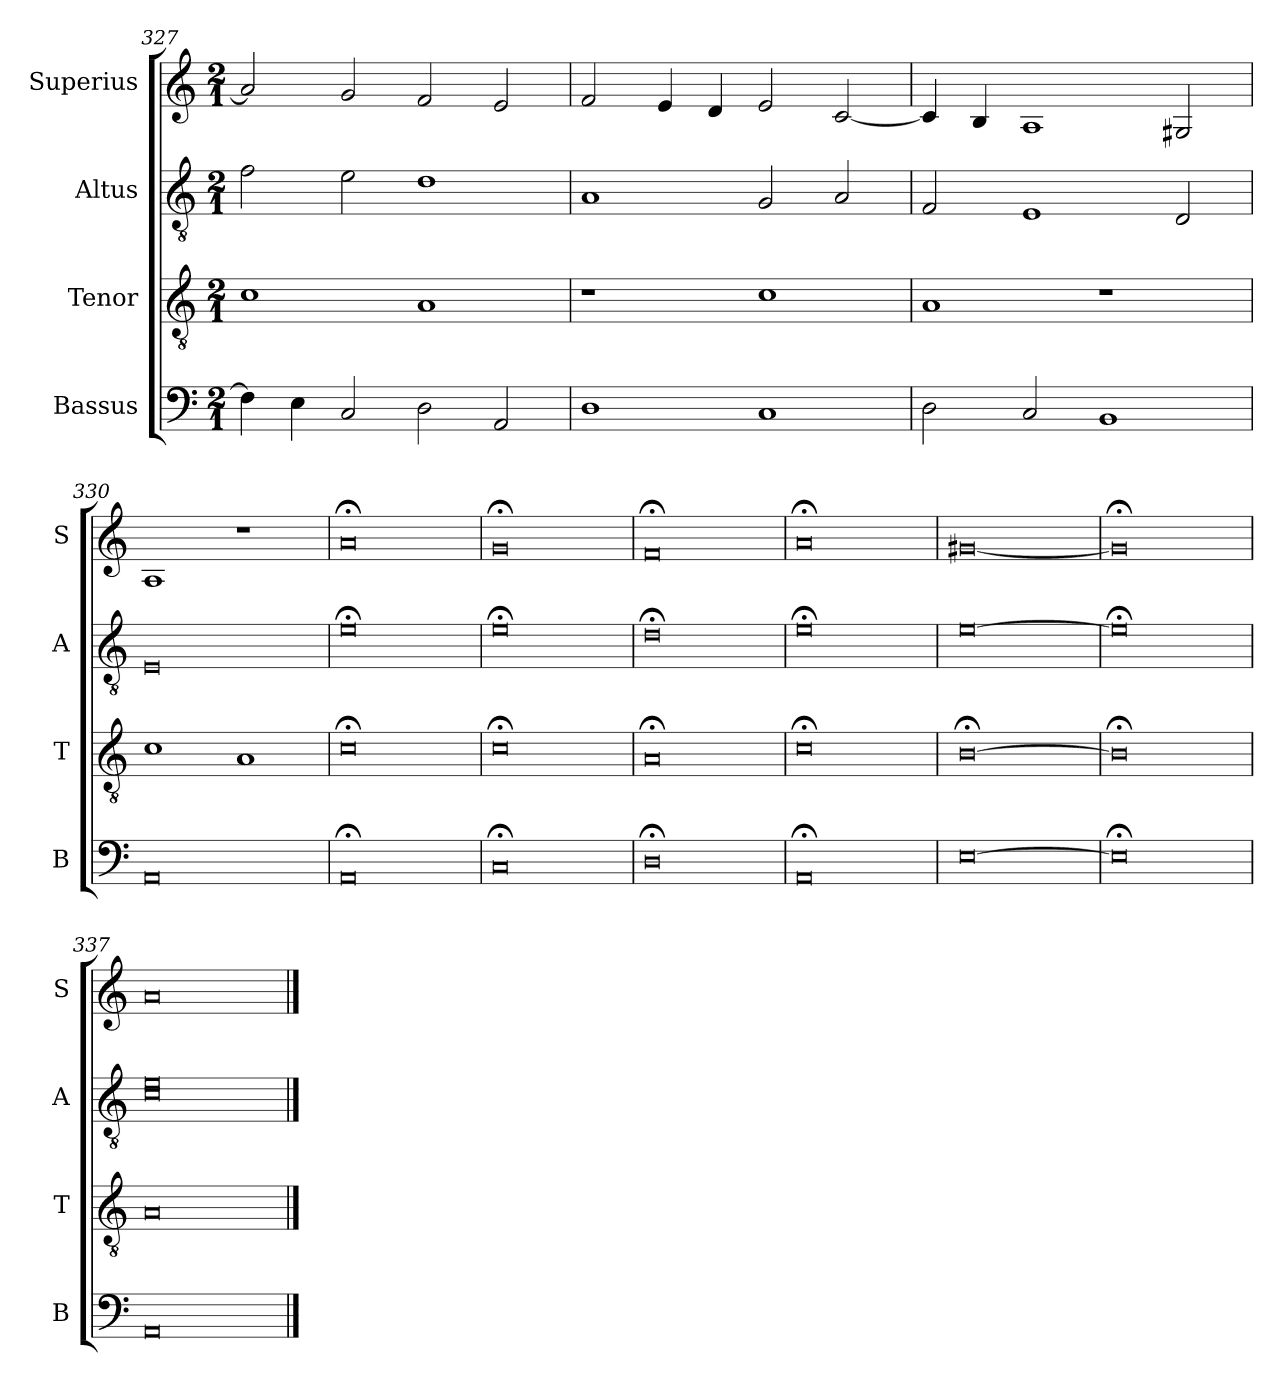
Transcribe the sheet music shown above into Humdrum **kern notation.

**kern	**kern	**kern	**kern
*part4	*part3	*part2	*part1
*staff4	*staff3	*staff2	*staff1
*I"Bassus	*I"Tenor	*I"Altus	*I"Superius
*I'B	*I'T	*I'A	*I'S
*clefF4	*clefGv2	*clefGv2	*clefG2
*k[]	*k[]	*k[]	*k[]
*M2/1	*M2/1	*M2/1	*M2/1
=327	=327	=327	=327
4F\]	1c	2f\	2a/]
4E\	.	.	.
2C/	.	2e\	2g/
2D\	1A	1d	2f/
2AA/	.	.	2e/
=328	=328	=328	=328
1D	1r	1A	2f/
.	.	.	4e/
.	.	.	4d/
1C	1c	2G/	2e/
.	.	2A/	[2c/
=329	=329	=329	=329
2D\	1A	2F/	4c/]
.	.	.	4B/
2C/	.	1E	1A
1BB	1r	.	.
.	.	2D/	2G#X/
=330	=330	=330	=330
0AA	1c	0E	1A
.	1A	.	1r
=331	=331	=331	=331
0AA;<	0c;<	0e;<	0a;<
=332	=332	=332	=332
0C;<	0c;<	0e;<	0g;<
=333	=333	=333	=333
0D;<	0A;<	0d;<	0f;<
=334	=334	=334	=334
0AA;<	0c;<	0e;<	0a;<
=335	=335	=335	=335
[0E	[0B;<	[0e	[0g#X
=336	=336	=336	=336
0E;<]	0B;<]	0e;<]	0g#;<]
=337	=337	=337	=337
0AA	0A	0c 0e	0a
==	==	==	==
*-	*-	*-	*-
